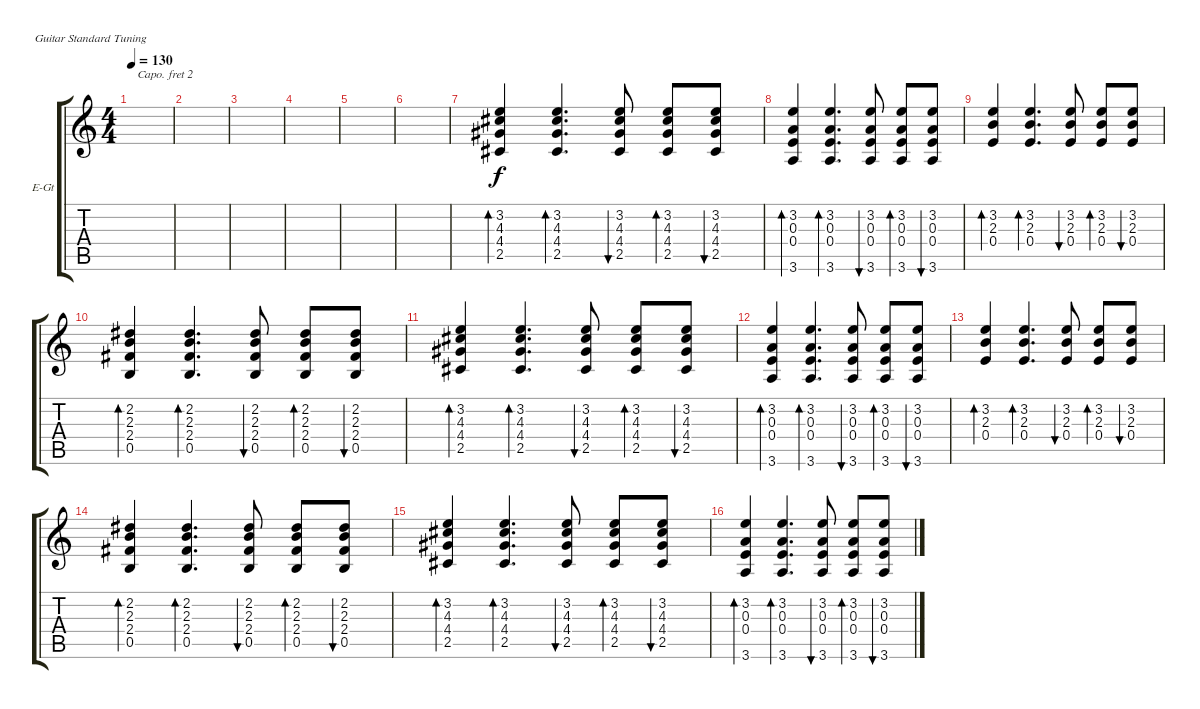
\defaultSystemsLayout 4
\bracketExtendMode groupsimilarinstruments
\firstSystemTrackNameOrientation horizontal
\otherSystemsTrackNameOrientation horizontal
\track ("Electric Guitar" "E-Gt") {instrument distortionguitar}
\staff {score tabs}
\capo 2
\tuning (E4 B3 G3 D3 A2 E2)
\ts (4 4)
\tempo 130
\clef g2
\ks c
|
|
|
|
|
|
(2.5 4.4 4.3 3.2).4{bd 42} (2.5 4.4 4.3 3.2).4{d bd 41} (2.5 4.4 4.3 3.2).8{bu 40} (2.5 4.4 4.3 3.2).8{bd 39} (3.2 4.3 4.4 2.5).8{bu 38} |
(3.6 0.4 0.3 3.2).4{bd 37} (3.2 0.3 0.4 3.6).4{d bd 36} (3.6 0.4 0.3 3.2).8{bu 34} (3.6 0.4 0.3 3.2).8{bd 35} (3.6 0.4 0.3 3.2).8{bu 33} |
(0.4 2.3 3.2).4{bd 33} (0.4 2.3 3.2).4{d bd 32} (0.4 2.3 3.2).8{bu 30} (0.4 2.3 3.2).8{bd 30} (3.2 2.3 0.4).8{bu 30} |
(0.5 2.4 2.3 2.2).4{bd 30} (0.5 2.4 2.3 2.2).4{d bd 30} (0.5 2.4 2.3 2.2).8{bu 30} (0.5 2.4 2.3 2.2).8{bd 30} (2.2 2.3 2.4 0.5).8{bu 30} |
(2.5 4.4 4.3 3.2).4{bd 42} (2.5 4.4 4.3 3.2).4{d bd 41} (2.5 4.4 4.3 3.2).8{bu 40} (2.5 4.4 4.3 3.2).8{bd 39} (3.2 4.3 4.4 2.5).8{bu 38} |
(3.6 0.4 0.3 3.2).4{bd 37} (3.2 0.3 0.4 3.6).4{d bd 36} (3.6 0.4 0.3 3.2).8{bu 34} (3.6 0.4 0.3 3.2).8{bd 35} (3.6 0.4 0.3 3.2).8{bu 33} |
(0.4 2.3 3.2).4{bd 33} (0.4 2.3 3.2).4{d bd 32} (0.4 2.3 3.2).8{bu 30} (0.4 2.3 3.2).8{bd 30} (3.2 2.3 0.4).8{bu 30} |
(0.5 2.4 2.3 2.2).4{bd 30} (0.5 2.4 2.3 2.2).4{d bd 30} (0.5 2.4 2.3 2.2).8{bu 30} (0.5 2.4 2.3 2.2).8{bd 30} (2.2 2.3 2.4 0.5).8{bu 30} |
(2.5 4.4 4.3 3.2).4{bd 42} (2.5 4.4 4.3 3.2).4{d bd 41} (2.5 4.4 4.3 3.2).8{bu 40} (2.5 4.4 4.3 3.2).8{bd 39} (3.2 4.3 4.4 2.5).8{bu 38} |
(3.6 0.4 0.3 3.2).4{bd 37} (3.2 0.3 0.4 3.6).4{d bd 36} (3.6 0.4 0.3 3.2).8{bu 34} (3.6 0.4 0.3 3.2).8{bd 35} (3.6 0.4 0.3 3.2).8{bu 33}
